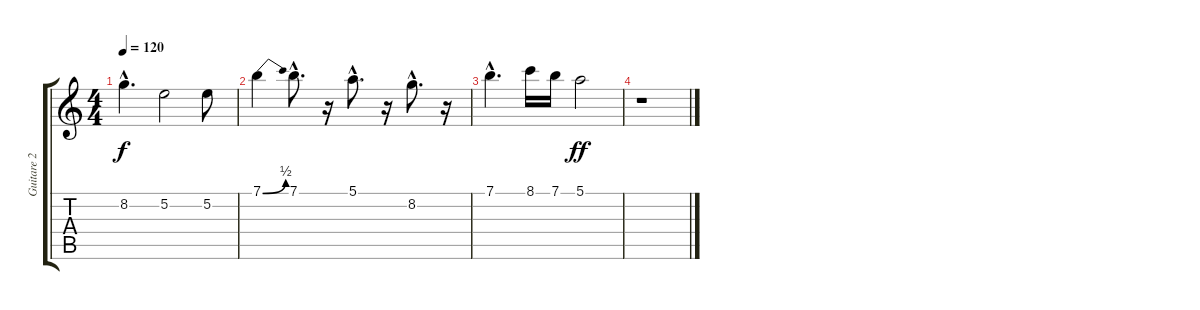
\track ("Guitare 2" "Guitare 2") {instrument overdrivenguitar}
\staff {score tabs}
\tuning (E4 B3 G3 D3 A2 E2) {hide}
\ts (4 4)
\tempo 120
\clef g2
\ks c
8.2{hac}.4{d dy f} 5.2.2 5.2.8 |
7.1{be (bend 0 0 60 2)}.4 7.1{hac}.8{d} r.16 5.1{hac}.8{d} r.16 8.2{hac}.8{d} r.16 |
7.1{hac}.4{d} 8.1.16 7.1.16 5.1.2{dy ff} |
r.1
